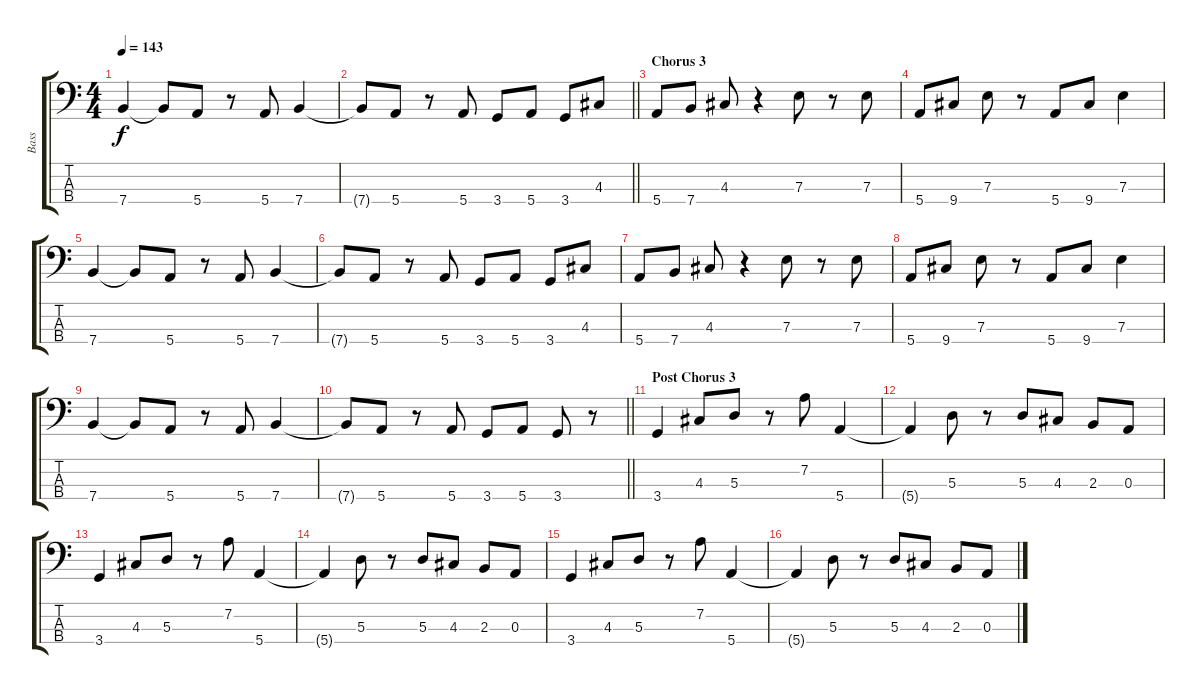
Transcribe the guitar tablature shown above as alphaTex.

\track ("Bass" "Bass") {instrument electricbasspick}
\staff {score tabs}
\tuning (G2 D2 A1 E1) {hide}
\ts (4 4)
\tempo 143
\clef f4
\ks c
7.4.4{dy f} 7.4{t}.8 5.4.8 r.8 5.4.8 7.4.4 |
\barLineRight lightlight
7.4{t}.8 5.4.8 r.8 5.4.8 3.4.8 5.4.8 3.4.8 4.3.8 |
\section ("" "Chorus 3")
5.4.8 7.4.8 4.3.8 r.4 7.3.8 r.8 7.3.8 |
5.4.8 9.4.8 7.3.8 r.8 5.4.8 9.4.8 7.3.4 |
7.4.4 7.4{t}.8 5.4.8 r.8 5.4.8 7.4.4 |
7.4{t}.8 5.4.8 r.8 5.4.8 3.4.8 5.4.8 3.4.8 4.3.8 |
5.4.8 7.4.8 4.3.8 r.4 7.3.8 r.8 7.3.8 |
5.4.8 9.4.8 7.3.8 r.8 5.4.8 9.4.8 7.3.4 |
7.4.4 7.4{t}.8 5.4.8 r.8 5.4.8 7.4.4 |
\barLineRight lightlight
7.4{t}.8 5.4.8 r.8 5.4.8 3.4.8 5.4.8 3.4.8 r.8 |
\section ("" "Post Chorus 3")
3.4.4 4.3.8 5.3.8 r.8 7.2.8 5.4.4 |
5.4{t}.4 5.3.8 r.8 5.3.8 4.3.8 2.3.8 0.3.8 |
3.4.4 4.3.8 5.3.8 r.8 7.2.8 5.4.4 |
5.4{t}.4 5.3.8 r.8 5.3.8 4.3.8 2.3.8 0.3.8 |
3.4.4 4.3.8 5.3.8 r.8 7.2.8 5.4.4 |
5.4{t}.4 5.3.8 r.8 5.3.8 4.3.8 2.3.8 0.3.8
